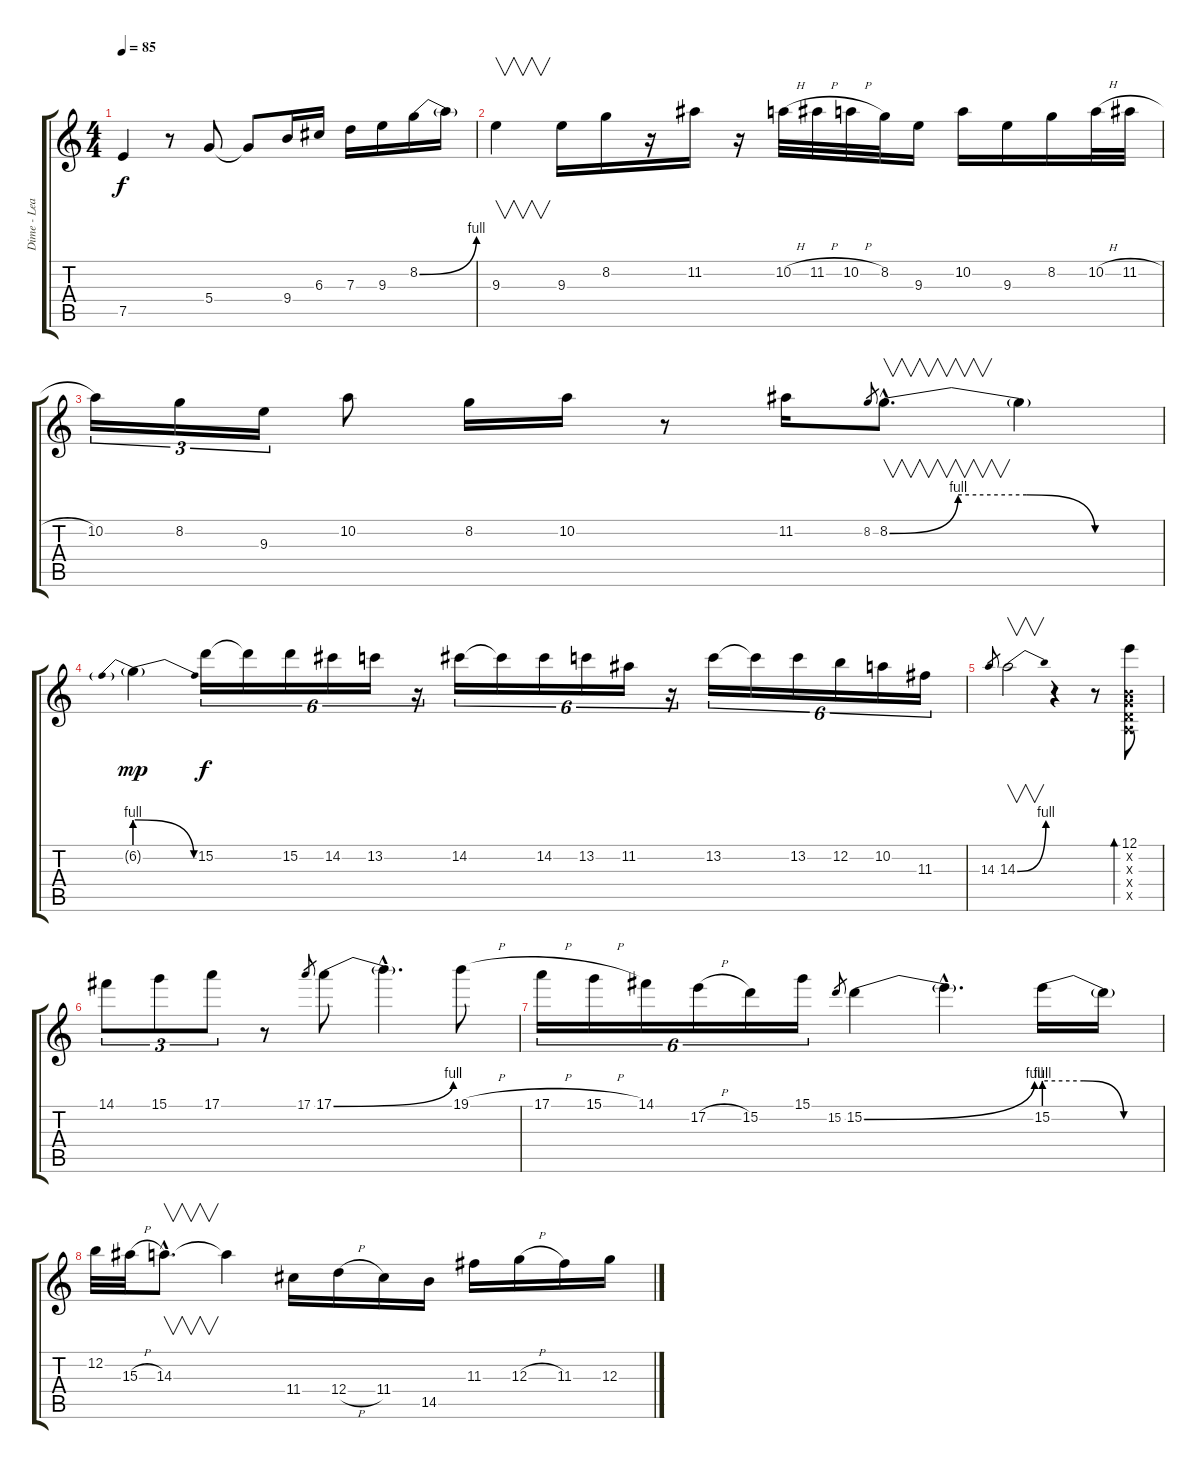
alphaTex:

\track ("Dime - Lead Guitar" "Dime - Lea") {instrument acousticguitarsteel}
\staff {score tabs}
\tuning (E4 B3 G3 D3 A2 E2) {hide}
\ts (4 4)
\tempo 85
\clef g2
\ks c
7.5.4{dy f} r.8 5.4.8 5.4{t}.8 9.4.16 6.3.16 7.3.16 9.3.16 8.2{be (bend 0 0 60 4)}.16 8.2{t}.16 |
9.3.4{v} 9.3.16 8.2.16 r.16 11.2.16 r.16 10.2{h}.32 11.2{h}.32 10.2{h}.32 8.2.32 9.3.16 10.2.16 9.3.16 8.2.16 10.2{h}.32 11.2{h}.32 |
10.2.16{tu (3 2)} 8.2.16{tu (3 2)} 9.3.16{tu (3 2)} 10.2.8 8.2.16 10.2.16 r.8 11.2.16 8.2.8{gr} 8.2{be (custom 0 0 15 4 30 4 45 0 60 0) hac}.8{v d} 8.2{t}.4 |
6.2{be (prebendrelease 0 4 60 0) g}.4{dy mp} 15.2.16{tu (6 4) dy f} 15.2{t}.16{tu (6 4)} 15.2.16{tu (6 4)} 14.2.16{tu (6 4)} 13.2.16{tu (6 4)} r.16{tu (6 4)} 14.2.16{tu (6 4)} 14.2{t}.16{tu (6 4)} 14.2.16{tu (6 4)} 13.2.16{tu (6 4)} 11.2.16{tu (6 4)} r.16{tu (6 4)} 13.2.16{tu (6 4)} 13.2{t}.16{tu (6 4)} 13.2.16{tu (6 4)} 12.2.16{tu (6 4)} 10.2.16{tu (6 4)} 11.3.16{tu (6 4)} |
14.3.8{gr} 14.3{be (bend 0 0 60 4)}.2{v} r.4 r.8 (12.1 0.2{x} 0.3{x} 0.4{x} 0.5{x}).8{bd 240} |
14.1.8{tu (3 2)} 15.1.8{tu (3 2)} 17.1.8{tu (3 2)} r.8 17.1.8{gr} 17.1{be (bend 0 0 60 4)}.8 17.1{hac t}.4{d} 19.1{h}.8 |
17.1{h}.16{tu (6 4)} 15.1{h}.16{tu (6 4)} 14.1.16{tu (6 4)} 17.2{h}.16{tu (6 4)} 15.2.16{tu (6 4)} 15.1.16{tu (6 4)} 15.2.8{gr} 15.2{be (bend 0 0 60 4)}.4 15.2{hac t}.4{d} 15.2{be (custom 0 4 20 4 40 0 60 0)}.16 15.2{t}.16 |
12.2.32 15.3{h}.32 14.3{hac}.8{v d} 14.3{t}.4 11.4.16 12.4{h}.16 11.4.16 14.5.16 11.3.16 12.3{h}.16 11.3.16 12.3{h}.16
